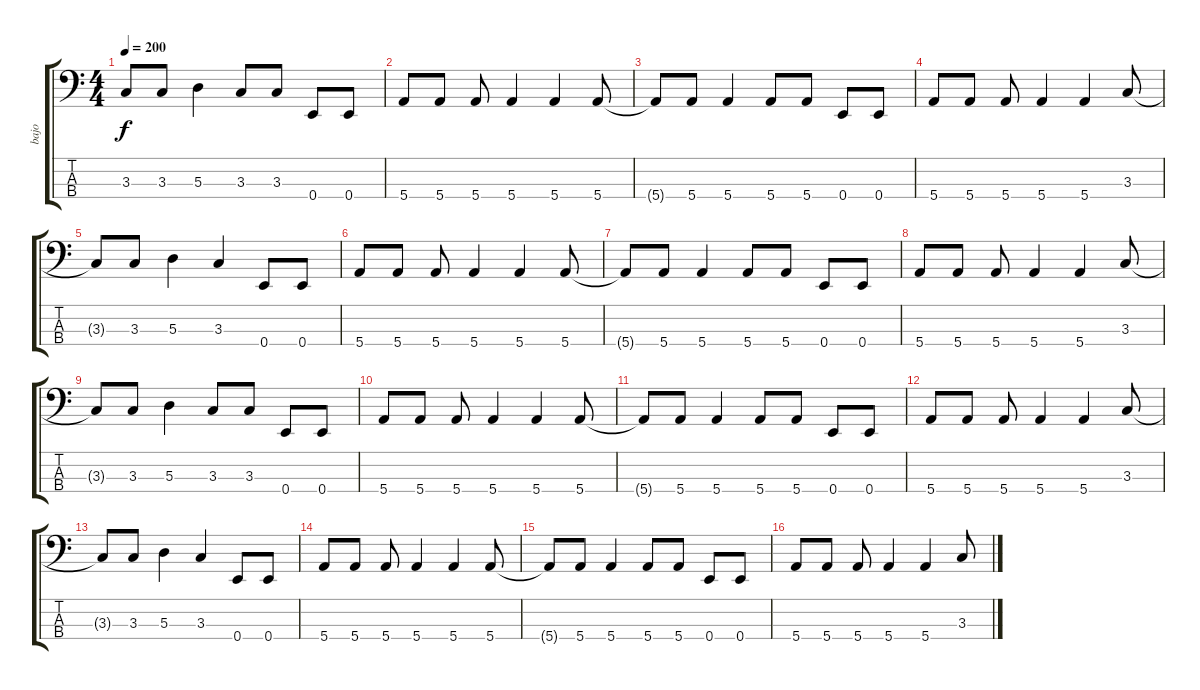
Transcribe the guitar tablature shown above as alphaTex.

\track ("bajo" "bajo") {instrument electricbassfinger}
\staff {score tabs}
\tuning (G2 D2 A1 E1) {hide}
\ts (4 4)
\tempo 200
\clef f4
\ks c
3.3{t}.8{dy f} 3.3.8 5.3.4 3.3.8 3.3.8 0.4.8 0.4.8 |
5.4.8 5.4.8 5.4.8 5.4.4 5.4.4 5.4.8 |
5.4{t}.8 5.4.8 5.4.4 5.4.8 5.4.8 0.4.8 0.4.8 |
5.4.8 5.4.8 5.4.8 5.4.4 5.4.4 3.3.8 |
3.3{t}.8 3.3.8 5.3.4 3.3.4 0.4.8 0.4.8 |
5.4.8 5.4.8 5.4.8 5.4.4 5.4.4 5.4.8 |
5.4{t}.8 5.4.8 5.4.4 5.4.8 5.4.8 0.4.8 0.4.8 |
5.4.8 5.4.8 5.4.8 5.4.4 5.4.4 3.3.8 |
3.3{t}.8 3.3.8 5.3.4 3.3.8 3.3.8 0.4.8 0.4.8 |
5.4.8 5.4.8 5.4.8 5.4.4 5.4.4 5.4.8 |
5.4{t}.8 5.4.8 5.4.4 5.4.8 5.4.8 0.4.8 0.4.8 |
5.4.8 5.4.8 5.4.8 5.4.4 5.4.4 3.3.8 |
3.3{t}.8 3.3.8 5.3.4 3.3.4 0.4.8 0.4.8 |
5.4.8 5.4.8 5.4.8 5.4.4 5.4.4 5.4.8 |
5.4{t}.8 5.4.8 5.4.4 5.4.8 5.4.8 0.4.8 0.4.8 |
5.4.8 5.4.8 5.4.8 5.4.4 5.4.4 3.3.8
